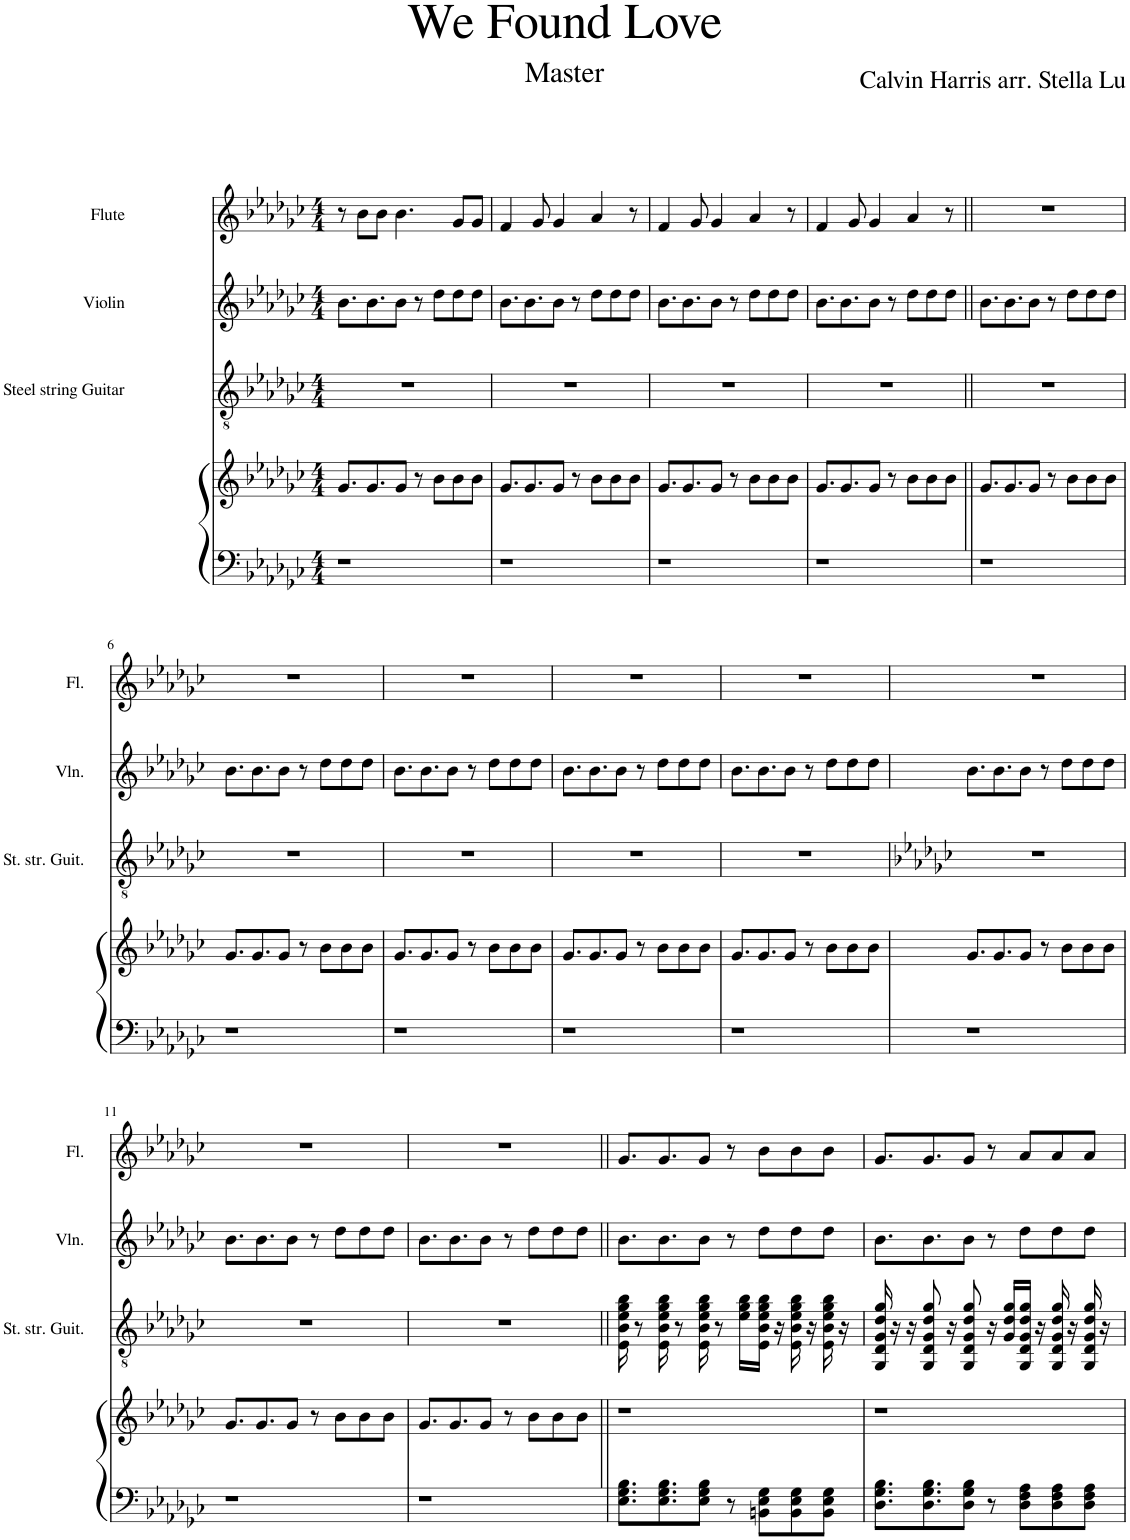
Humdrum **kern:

**kern	**kern	**kern	**kern	**kern
*part4	*part4	*part3	*part2	*part1
*staff5	*staff4	*staff3	*staff2	*staff1
*I"Piano	*	*I"Steel string Guitar	*I"Violin	*I"Flute
*I'Pno	*	*I'St. str. Guit.	*I'Vln.	*I'Fl.
*clefF4	*clefG2	*clefGv2	*clefG2	*clefG2
*k[b-e-a-d-g-c-]	*k[b-e-a-d-g-c-]	*k[b-e-a-d-g-c-]	*k[b-e-a-d-g-c-]	*k[b-e-a-d-g-c-]
*M4/4	*M4/4	*M4/4	*M4/4	*M4/4
=1	=1	=1	=1	=1
1r	8.g-/L	1r	8.b-\L	8r
.	.	.	.	8b-\L
.	8.g-/	.	8.b-\	.
.	.	.	.	8b-\J
.	8g-/J	.	8b-\J	4.b-\
.	8r	.	8r	.
.	8b-\L	.	8dd-\L	.
.	8b-\	.	8dd-\	8g-/L
.	8b-\J	.	8dd-\J	8g-/J
=2	=2	=2	=2	=2
1r	8.g-/L	1r	8.b-\L	4f/
.	8.g-/	.	8.b-\	.
.	.	.	.	8g-/
.	8g-/J	.	8b-\J	4g-/
.	8r	.	8r	.
.	8b-\L	.	8dd-\L	4a-/
.	8b-\	.	8dd-\	.
.	8b-\J	.	8dd-\J	8r
=3	=3	=3	=3	=3
1r	8.g-/L	1r	8.b-\L	4f/
.	8.g-/	.	8.b-\	.
.	.	.	.	8g-/
.	8g-/J	.	8b-\J	4g-/
.	8r	.	8r	.
.	8b-\L	.	8dd-\L	4a-/
.	8b-\	.	8dd-\	.
.	8b-\J	.	8dd-\J	8r
=4	=4	=4	=4	=4
1r	8.g-/L	1r	8.b-\L	4f/
.	8.g-/	.	8.b-\	.
.	.	.	.	8g-/
.	8g-/J	.	8b-\J	4g-/
.	8r	.	8r	.
.	8b-\L	.	8dd-\L	4a-/
.	8b-\	.	8dd-\	.
.	8b-\J	.	8dd-\J	8r
=5||	=5||	=5||	=5||	=5||
1r	8.g-/L	1r	8.b-\L	1r
.	8.g-/	.	8.b-\	.
.	8g-/J	.	8b-\J	.
.	8r	.	8r	.
.	8b-\L	.	8dd-\L	.
.	8b-\	.	8dd-\	.
.	8b-\J	.	8dd-\J	.
!!LO:LB:g=z
=6	=6	=6	=6	=6
1r	8.g-/L	1r	8.b-\L	1r
.	8.g-/	.	8.b-\	.
.	8g-/J	.	8b-\J	.
.	8r	.	8r	.
.	8b-\L	.	8dd-\L	.
.	8b-\	.	8dd-\	.
.	8b-\J	.	8dd-\J	.
=7	=7	=7	=7	=7
1r	8.g-/L	1r	8.b-\L	1r
.	8.g-/	.	8.b-\	.
.	8g-/J	.	8b-\J	.
.	8r	.	8r	.
.	8b-\L	.	8dd-\L	.
.	8b-\	.	8dd-\	.
.	8b-\J	.	8dd-\J	.
=8	=8	=8	=8	=8
1r	8.g-/L	1r	8.b-\L	1r
.	8.g-/	.	8.b-\	.
.	8g-/J	.	8b-\J	.
.	8r	.	8r	.
.	8b-\L	.	8dd-\L	.
.	8b-\	.	8dd-\	.
.	8b-\J	.	8dd-\J	.
=9	=9	=9	=9	=9
1r	8.g-/L	1r	8.b-\L	1r
.	8.g-/	.	8.b-\	.
.	8g-/J	.	8b-\J	.
.	8r	.	8r	.
.	8b-\L	.	8dd-\L	.
.	8b-\	.	8dd-\	.
.	8b-\J	.	8dd-\J	.
=10	=10	=10	=10	=10
*	*	*k[b-e-a-d-g-c-]	*	*
1r	8.g-/L	1r	8.b-\L	1r
.	8.g-/	.	8.b-\	.
.	8g-/J	.	8b-\J	.
.	8r	.	8r	.
.	8b-\L	.	8dd-\L	.
.	8b-\	.	8dd-\	.
.	8b-\J	.	8dd-\J	.
!!LO:LB:g=z
=11	=11	=11	=11	=11
1r	8.g-/L	1r	8.b-\L	1r
.	8.g-/	.	8.b-\	.
.	8g-/J	.	8b-\J	.
.	8r	.	8r	.
.	8b-\L	.	8dd-\L	.
.	8b-\	.	8dd-\	.
.	8b-\J	.	8dd-\J	.
=12	=12	=12	=12	=12
1r	8.g-/L	1r	8.b-\L	1r
.	8.g-/	.	8.b-\	.
.	8g-/J	.	8b-\J	.
.	8r	.	8r	.
.	8b-\L	.	8dd-\L	.
.	8b-\	.	8dd-\	.
.	8b-\J	.	8dd-\J	.
=13||	=13||	=13||	=13||	=13||
8.E-\ 8.G-\ 8.B-\L	1r	16E-\ 16B-\ 16e-\ 16g-\ 16b-\	8.b-\L	8.g-/L
.	.	8r	.	.
8.E-\ 8.G-\ 8.B-\	.	16E-\ 16B-\ 16e-\ 16g-\ 16b-\	8.b-\	8.g-/
.	.	8r	.	.
8E-\ 8G-\ 8B-\J	.	16E-\ 16B-\ 16e-\ 16g-\ 16b-\	8b-\J	8g-/J
.	.	8r	.	.
8r	.	.	8r	8r
.	.	16e-\ 16g-\ 16b-\LL	.	.
8BBn\ 8E-\ 8G-\L	.	16E-\ 16B-\ 16e-\ 16g-\ 16b-\JJ	8dd-\L	8b-\L
.	.	16r	.	.
8BB\ 8E-\ 8G-\	.	16E-\ 16B-\ 16e-\ 16g-\ 16b-\	8dd-\	8b-\
.	.	16r	.	.
8BB\ 8E-\ 8G-\J	.	16E-\ 16B-\ 16e-\ 16g-\ 16b-\	8dd-\J	8b-\J
.	.	16r	.	.
=14	=14	=14	=14	=14
8.D-\ 8.G-\ 8.B-\L	1r	16GG-/ 16D-/ 16G-/ 16d-/ 16g-/	8.b-\L	8.g-/L
.	.	16r	.	.
.	.	16r	.	.
8.D-\ 8.G-\ 8.B-\	.	8GG-/ 8D-/ 8G-/ 8d-/ 8g-/	8.b-\	8.g-/
.	.	16r	.	.
8D-\ 8G-\ 8B-\J	.	8GG-/ 8D-/ 8G-/ 8d-/ 8g-/	8b-\J	8g-/J
8r	.	16r	8r	8r
.	.	16G-/ 16d-/ 16g-/LL	.	.
8D-\ 8F\ 8A-\L	.	16GG-/ 16D-/ 16G-/ 16d-/ 16g-/JJ	8dd-\L	8a-/L
.	.	16r	.	.
8D-\ 8F\ 8A-\	.	16GG-/ 16D-/ 16G-/ 16d-/ 16g-/	8dd-\	8a-/
.	.	16r	.	.
8D-\ 8F\ 8A-\J	.	16GG-/ 16D-/ 16G-/ 16d-/ 16g-/	8dd-\J	8a-/J
.	.	16r	.	.
=	=	=	=	=
*-	*-	*-	*-	*-
